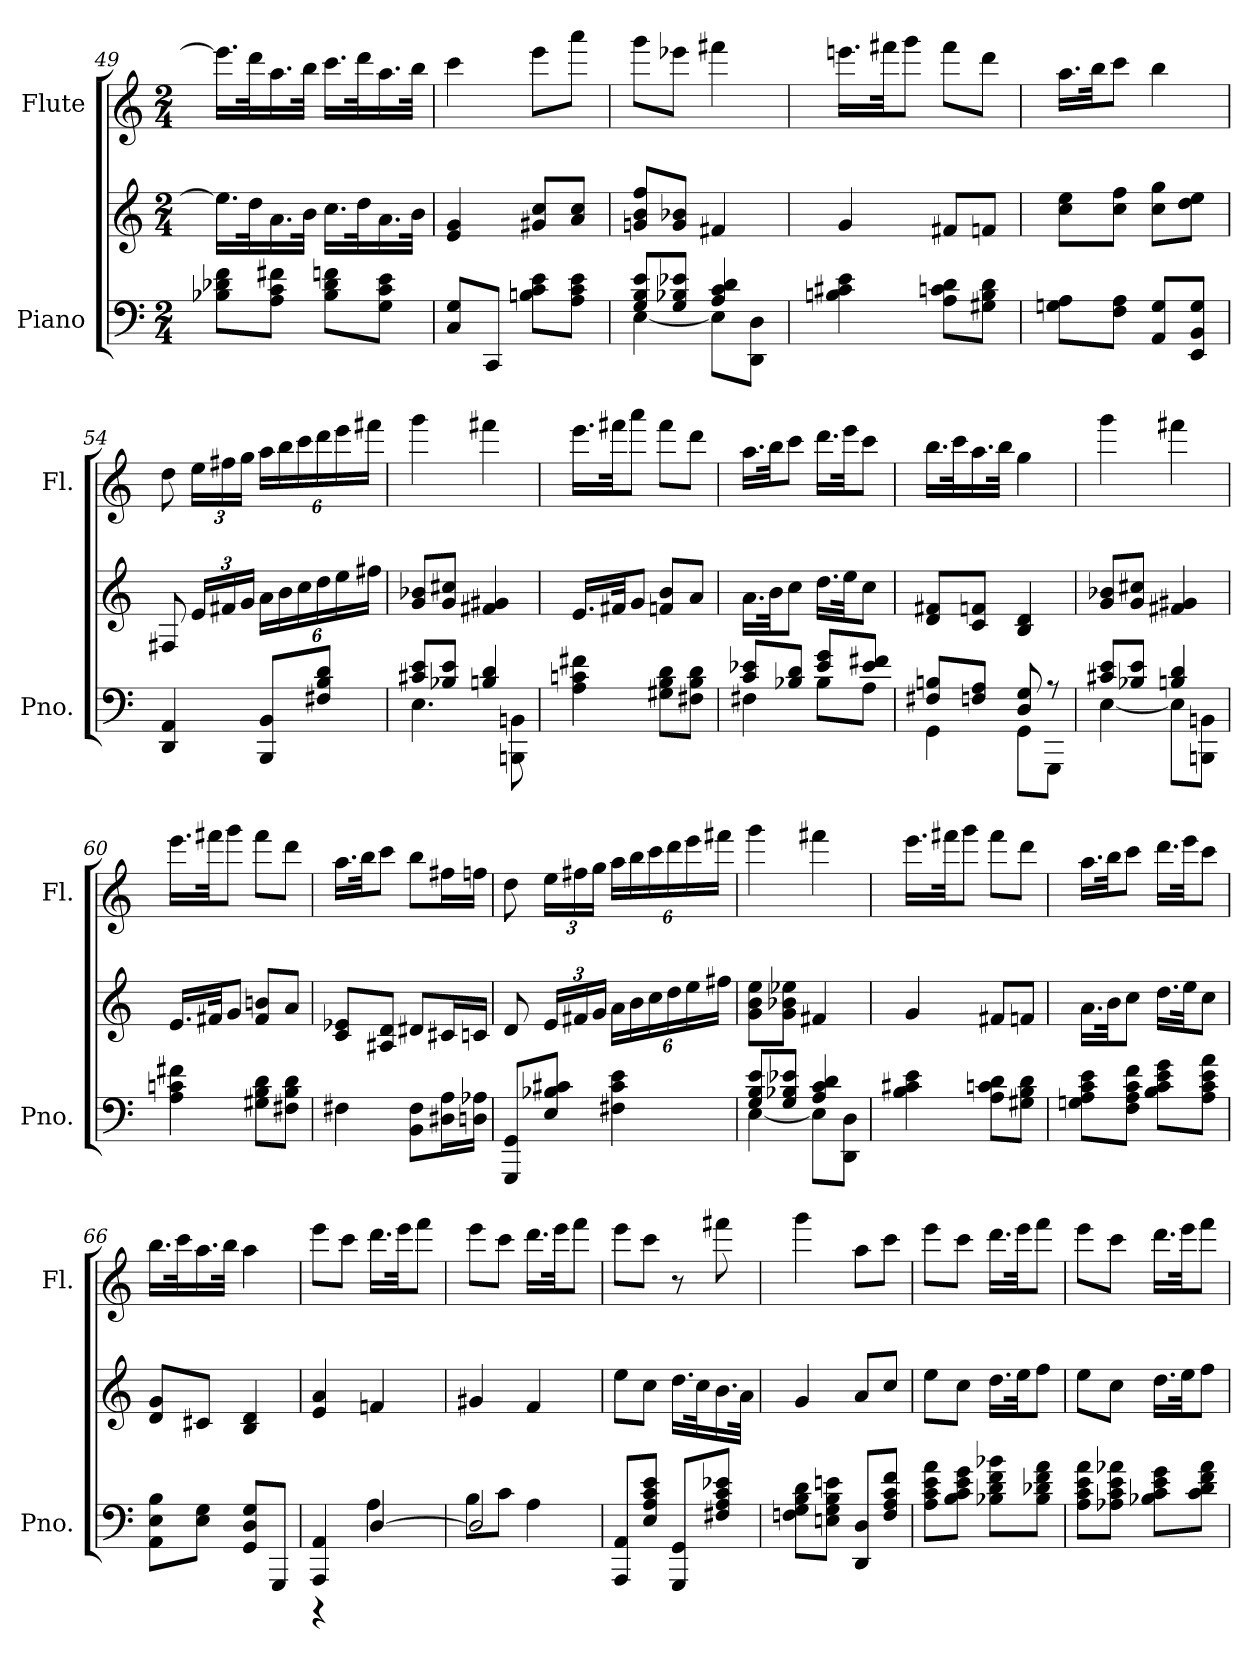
**kern	**kern	**kern
*part2	*part2	*part1
*staff3	*staff2	*staff1
*I"Piano	*	*I"Flute
*I'Pno.	*	*I'Fl.
!!LO:LB:g=z
*clefF4	*clefG2	*clefG2
*k[]	*k[]	*k[]
*C:	*C:	*C:
*M2/4	*M2/4	*M2/4
=49	=49	=49
8B-X\ 8d-X\ 8f\L	16.ee\LL]	16.eee\LL]
.	32dd\K	32ddd\K
8A\ 8c\ 8f#X\J	16.a\	16.aa\
.	32b\JJk	32bb\JJk
8B-\ 8d-\ 8fn\L	16.cc\LL	16.ccc\LL
.	32dd\K	32ddd\K
8G\ 8c\ 8e\J	16.a\	16.aa\
.	32b\JJk	32bb\JJk
=50	=50	=50
8C/ 8G/L	4e/ 4g/	4ccc\
8CC/J	.	.
8Bn\ 8c\ 8e\L	8g#X/ 8cc/L	8eee\L
8A\ 8c\ 8e\J	8a/ 8cc/J	8aaa\J
=51	=51	=51
*^	*	*
8G/ 8B/ 8e/L	[4E\	8gn/ 8b/ 8ff/L	8ggg\L
8G/ 8B-X/ 8e-X/J	.	8g/ 8b-X/J	8eee-X\J
4A/ 4c/ 4d/	8E\L]	4f#X/	4fff#X\
.	8DD\ 8D\J	.	.
*v	*v	*	*
=52	=52	=52
4Bn\ 4c#X\ 4e\	4g/	16.eeen\LL
.	.	32fff#X\JK
.	.	8ggg\J
8A\ 8cn\ 8d\L	8f#X/L	8fff#\L
8G#X\ 8B\ 8d\J	8fn/J	8ddd\J
=53	=53	=53
8Gn\ 8A\L	8cc\ 8ee\L	16.aa\LL
.	.	32bb\JK
8F\ 8A\J	8cc\ 8ff\J	8ccc\J
8AA/ 8G/L	8cc\ 8gg\L	4bb\
8EE/ 8BB/ 8G/J	8dd\ 8ee\J	.
!!LO:LB:g=z
=54	=54	=54
4DD/ 4AA/	8F#X/	8dd\
*	*Xbrackettup	*Xbrackettup
.	24e/LL	24ee\LL
.	24f#X/	24ff#X\
.	24g/JJ	24gg\JJ
8BBB/ 8BB/L	24a\LL	24aa\LL
.	24b\	24bb\
.	24cc\	24ccc\
8F#X/ 8B/ 8d/J	24dd\	24ddd\
.	24ee\	24eee\
.	24ff#X\JJ	24fff#X\JJ
=55	=55	=55
*^	*	*
8c#X/ 8e/L	4.E\	8g/ 8b-X/L	4ggg\
8B-X/ 8e/J	.	8g/ 8cc#X/J	.
4Bn/ 4d/	.	4f#X/ 4g#X/	4fff#X\
.	8BBBn\ 8BBn\	.	.
*v	*v	*	*
=56	=56	=56
4A\ 4cn\ 4f#X\	16.e/LL	16.eee\LL
.	32f#X/JK	32fff#X\JK
.	8g/J	8aaa\J
8G#X\ 8B\ 8d\L	8fn/ 8b/L	8fff#\L
8F#X\ 8B\ 8d\J	8a/J	8ddd\J
=57	=57	=57
*^	*	*
8c/ 8e-X/L	4F#X\	16.a\LL	16.aa\LL
.	.	32b\JK	32bb\JK
8B-X/ 8d/J	.	8cc\J	8ccc\J
8e-/ 8g/L	8B-\L	16.dd\LL	16.ddd\LL
.	.	32ee\JK	32eee\JK
8e-/ 8f#X/J	8A\J	8cc\J	8ccc\J
!!LO:PB:g=z
=58	=58	=58	=58
8F#X/ 8Bn/L	4GG\	8d/ 8f#X/L	16.bb\LL
.	.	.	32ccc\K
8Fn/ 8A/J	.	8c/ 8fn/J	16.aa\
.	.	.	32bb\JJk
8D/ 8G/	8GG\L	4B/ 4d/	4gg\
8r	8GGG\J	.	.
=59	=59	=59	=59
8c#X/ 8e/L	[4E\	8g/ 8b-X/L	4ggg\
8B-X/ 8e/J	.	8g/ 8cc#X/J	.
4Bn/ 4d/	8E\L]	4f#X/ 4g#X/	4fff#X\
.	8BBBn\ 8BBn\J	.	.
*v	*v	*	*
=60	=60	=60
4A\ 4cn\ 4f#X\	16.e/LL	16.eee\LL
.	32f#X/JK	32fff#X\JK
.	8g/J	8ggg\J
8G#X\ 8B\ 8d\L	8f#/ 8bn/L	8fff#\L
8F#X\ 8B\ 8d\J	8a/J	8ddd\J
=61	=61	=61
4F#X\	8c/ 8e-X/L	16.aa\LL
.	.	32bb\JK
.	8A#X/ 8d/J	8ccc\J
8BB\ 8F#\L	8d#X/L	8bb\L
16D#X\ 16A\L	16c#X/L	16ff#X\L
16Dn\ 16A-X\JJ	16cn/JJ	16ffn\JJ
!!LO:LB:g=z
=62	=62	=62
8GGG/ 8GG/L	8d/	8dd\
8E/ 8B-X/ 8c#X/J	24e/LL	24ee\LL
.	24f#X/	24ff#X\
.	24g/JJ	24gg\JJ
4F#X\ 4c#\ 4e\	24a\LL	24aa\LL
.	24b\	24bb\
.	24cc\	24ccc\
.	24dd\	24ddd\
.	24ee\	24eee\
.	24ff#X\JJ	24fff#X\JJ
=63	=63	=63
*^	*	*
8G/ 8B/ 8e/L	[4E\	8g\ 8b\ 8ee\L	4ggg\
8G/ 8B-X/ 8e-X/J	.	8g\ 8b-X\ 8ee-X\J	.
4A/ 4c/ 4d/	8E\L]	4f#X/	4fff#X\
.	8DD\ 8D\J	.	.
*v	*v	*	*
=64	=64	=64
4B\ 4c#X\ 4e\	4g/	16.eee\LL
.	.	32fff#X\JK
.	.	8ggg\J
8A\ 8cn\ 8d\L	8f#X/L	8fff#\L
8G#X\ 8B\ 8d\J	8fn/J	8ddd\J
=65	=65	=65
8Gn\ 8A\ 8c\ 8e\L	16.a\LL	16.aa\LL
.	32b\JK	32bb\JK
8F\ 8A\ 8c\ 8f\J	8cc\J	8ccc\J
8B\ 8c\ 8e\ 8g\L	16.dd\LL	16.ddd\LL
.	32ee\JK	32eee\JK
8A\ 8c\ 8e\ 8a\J	8cc\J	8ccc\J
!!LO:LB:g=z
=66	=66	=66
8AA\ 8E\ 8B\L	8d/ 8g/L	16.bb\LL
.	.	32ccc\K
8E\ 8G\J	8c#X/J	16.aa\
.	.	32bb\JJk
8GG/ 8D/ 8G/L	4B/ 4d/	4aa\
8GGG/J	.	.
=67	=67	=67
*^	*	*
4AAA/ 4AA/	4r	4e/ 4a/	8eee\L
.	.	.	8ccc\J
[4D/	4A\	4fn/	16.ddd\LL
.	.	.	32eee\JK
.	.	.	8fff\J
=68	=68	=68	=68
2D/]	8B\L	4g#X/	8eee\L
.	8c\J	.	8ccc\J
.	4A\	4f/	16.ddd\LL
.	.	.	32eee\JK
.	.	.	8fff\J
*v	*v	*	*
=69	=69	=69
8AAA/ 8AA/L	8ee\L	8eee\L
8E/ 8A/ 8c/ 8e/J	8cc\J	8ccc\J
8GGG/ 8GG/L	16.dd\LL	8r
.	32cc\K	.
8F#X/ 8A/ 8c/ 8e-X/J	16.b\	8fff#X\
.	32a\JJk	.
=70	=70	=70
8Fn\ 8G\ 8B\ 8d\L	4g/	4ggg\
8En\ 8G\ 8B\ 8en\J	.	.
8DD/ 8D/L	8a/L	8aa\L
8F/ 8A/ 8c/ 8f/J	8cc/J	8ccc\J
=71	=71	=71
8A\ 8c\ 8e\ 8a\L	8ee\L	8eee\L
8B\ 8c\ 8e\ 8g\J	8cc\J	8ccc\J
8B-X\ 8d\ 8f\ 8b-X\L	16.dd\LL	16.ddd\LL
.	32ee\JK	32eee\JK
8B-\ 8d-X\ 8f\ 8a\J	8ff\J	8fff\J
!!LO:LB:g=z
=72	=72	=72
8A\ 8c\ 8e\ 8a\L	8ee\L	8eee\L
8A-X\ 8c\ 8e\ 8a-X\J	8cc\J	8ccc\J
8B-X\ 8c\ 8e\ 8g\L	16.dd\LL	16.ddd\LL
.	32ee\JK	32eee\JK
8c\ 8d\ 8f\ 8a-\J	8ff\J	8fff\J
=	=	=
*-	*-	*-
